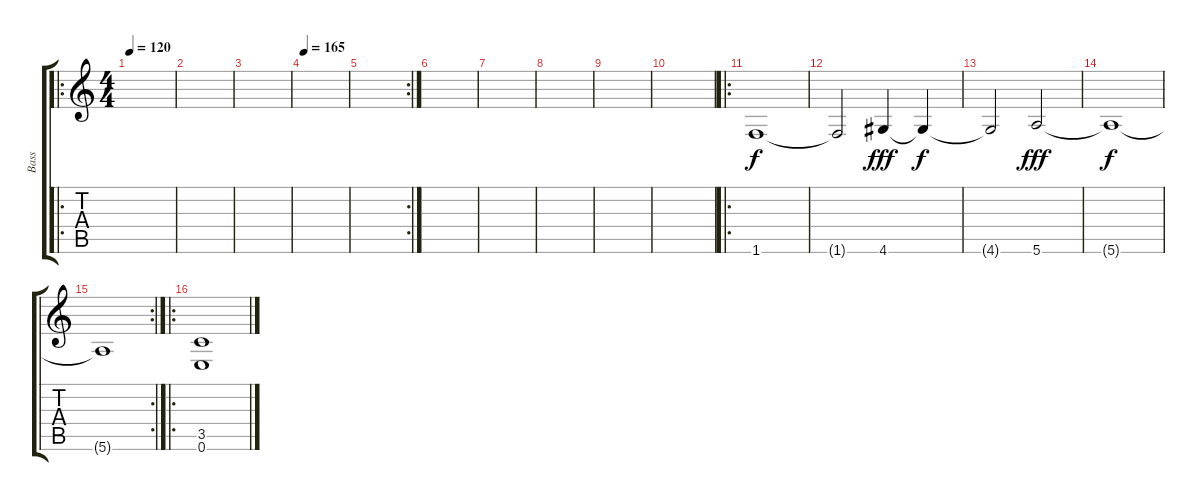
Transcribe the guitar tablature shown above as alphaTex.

\track ("Bass" "Bass") {instrument acousticguitarnylon}
\staff {score tabs}
\tuning (E4 B3 G3 D3 A2 E2) {hide}
\ro
\ts (4 4)
\tempo 120
\tempo 162
\tempo 120
\clef g2
\ks c
|
|
|
\tempo 165
|
\rc 2
|
|
|
|
|
|
\ro
1.6.1{volume 8 instrument cello} |
1.6{t}.2{dy f} 4.6.4{dy fff} 4.6{t}.4{dy f} |
4.6{t}.2 5.6.2{dy fff} |
5.6{t}.1{dy f} |
\rc 2
5.6{t}.1 |
\ro
(3.5 0.6).1{instrument electricbasspick}
